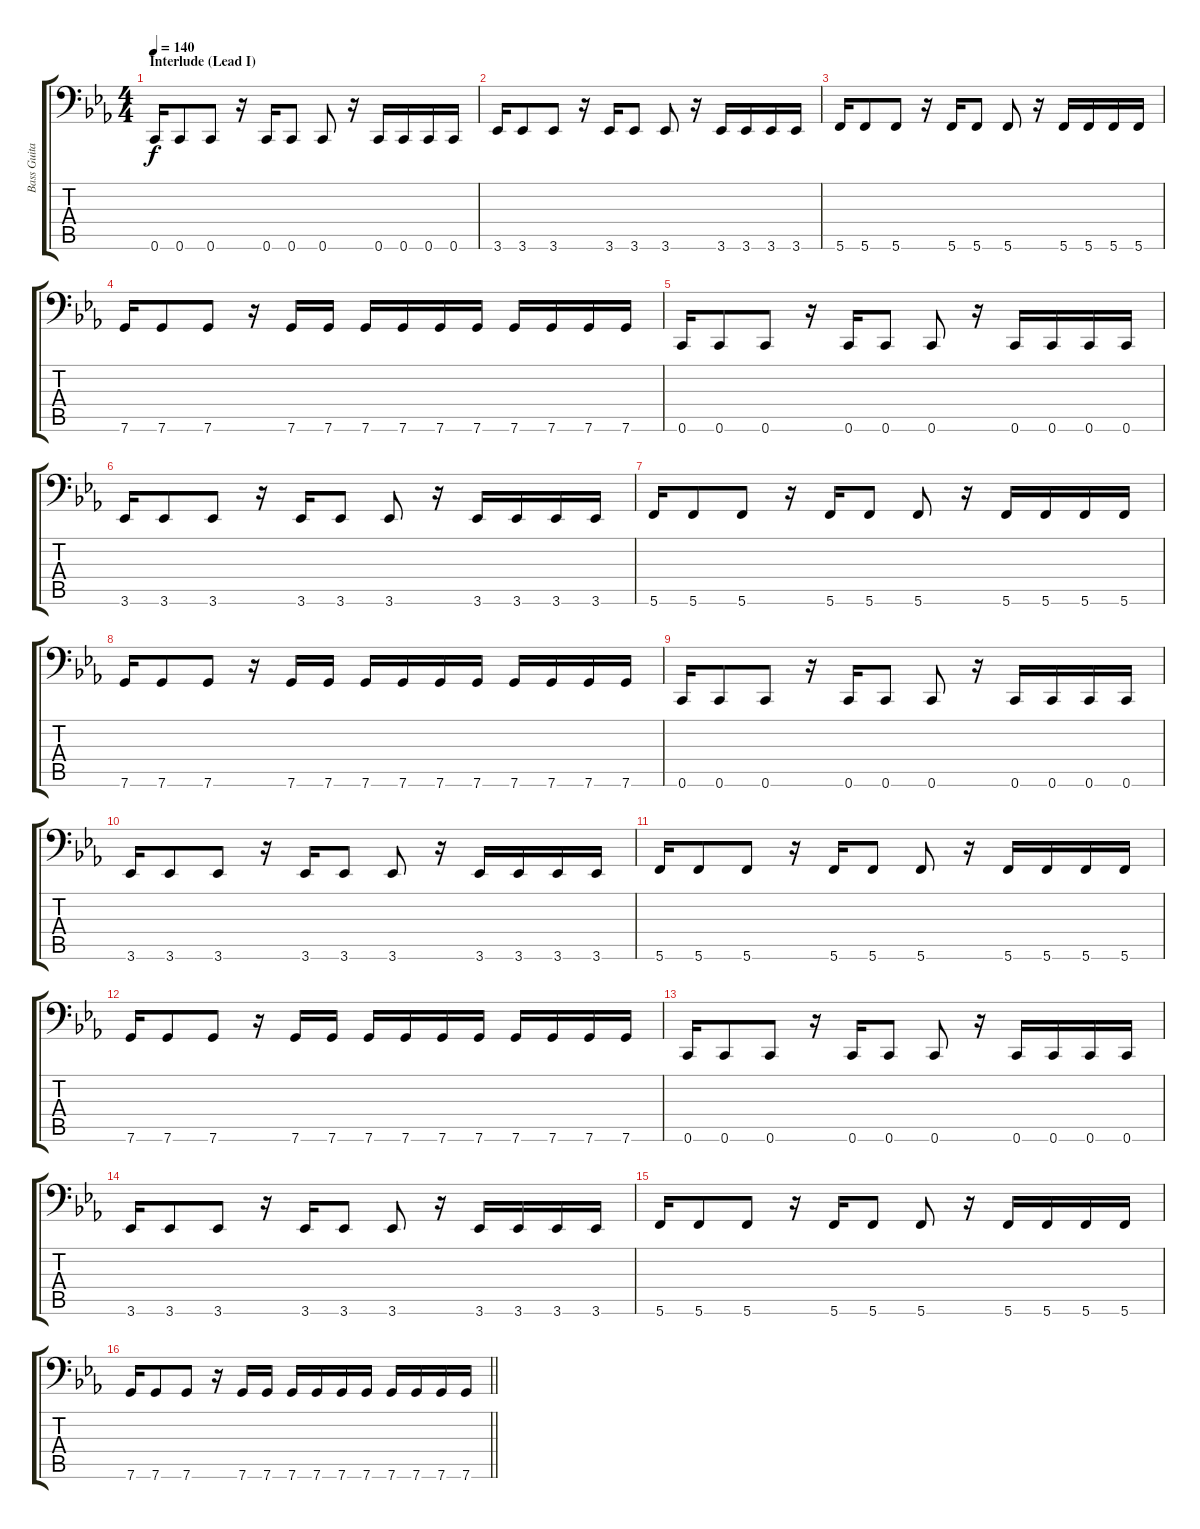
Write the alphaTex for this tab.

\track ("Bass Guitar" "Bass Guita") {instrument electricbasspick}
\staff {score tabs}
\tuning (D3 A2 F2 C2 G1 C1) {hide}
\ts (4 4)
\section ("" "Interlude (Lead I)")
\tempo 140
\clef f4
\ks eb
0.6.16{dy f} 0.6.8 0.6.8 r.16 0.6.16 0.6.8 0.6.8 r.16 0.6.16 0.6.16 0.6.16 0.6.16 |
3.6.16 3.6.8 3.6.8 r.16 3.6.16 3.6.8 3.6.8 r.16 3.6.16 3.6.16 3.6.16 3.6.16 |
5.6.16 5.6.8 5.6.8 r.16 5.6.16 5.6.8 5.6.8 r.16 5.6.16 5.6.16 5.6.16 5.6.16 |
7.6.16 7.6.8 7.6.8 r.16 7.6.16 7.6.16 7.6.16 7.6.16 7.6.16 7.6.16 7.6.16 7.6.16 7.6.16 7.6.16 |
0.6.16 0.6.8 0.6.8 r.16 0.6.16 0.6.8 0.6.8 r.16 0.6.16 0.6.16 0.6.16 0.6.16 |
3.6.16 3.6.8 3.6.8 r.16 3.6.16 3.6.8 3.6.8 r.16 3.6.16 3.6.16 3.6.16 3.6.16 |
5.6.16 5.6.8 5.6.8 r.16 5.6.16 5.6.8 5.6.8 r.16 5.6.16 5.6.16 5.6.16 5.6.16 |
7.6.16 7.6.8 7.6.8 r.16 7.6.16 7.6.16 7.6.16 7.6.16 7.6.16 7.6.16 7.6.16 7.6.16 7.6.16 7.6.16 |
0.6.16 0.6.8 0.6.8 r.16 0.6.16 0.6.8 0.6.8 r.16 0.6.16 0.6.16 0.6.16 0.6.16 |
3.6.16 3.6.8 3.6.8 r.16 3.6.16 3.6.8 3.6.8 r.16 3.6.16 3.6.16 3.6.16 3.6.16 |
5.6.16 5.6.8 5.6.8 r.16 5.6.16 5.6.8 5.6.8 r.16 5.6.16 5.6.16 5.6.16 5.6.16 |
7.6.16 7.6.8 7.6.8 r.16 7.6.16 7.6.16 7.6.16 7.6.16 7.6.16 7.6.16 7.6.16 7.6.16 7.6.16 7.6.16 |
0.6.16 0.6.8 0.6.8 r.16 0.6.16 0.6.8 0.6.8 r.16 0.6.16 0.6.16 0.6.16 0.6.16 |
3.6.16 3.6.8 3.6.8 r.16 3.6.16 3.6.8 3.6.8 r.16 3.6.16 3.6.16 3.6.16 3.6.16 |
5.6.16 5.6.8 5.6.8 r.16 5.6.16 5.6.8 5.6.8 r.16 5.6.16 5.6.16 5.6.16 5.6.16 |
\barLineRight lightlight
7.6.16 7.6.8 7.6.8 r.16 7.6.16 7.6.16 7.6.16 7.6.16 7.6.16 7.6.16 7.6.16 7.6.16 7.6.16 7.6.16
